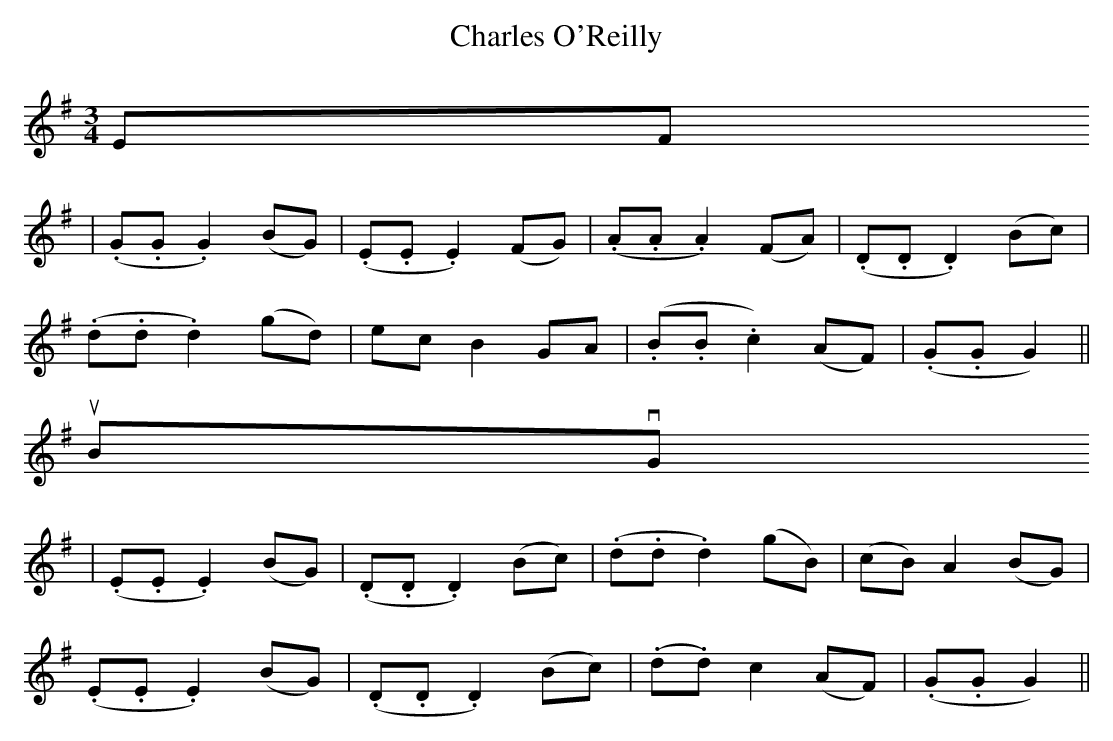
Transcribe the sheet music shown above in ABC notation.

X:1
T: Charles O'Reilly
M: 3/4
L: 1/8
K: G
EF
 | (.G.G .G2) (BG) | (.E.E .E2) (FG) | (.A.A .A2) (FA) | (.D.D .D2) (Bc) |
(.d.d .d2) (gd) | ec B2 GA | (.B.B .c2) (AF) | (.G.G G2) ||
uBvG
| (.E.E .E2) (BG) | (.D.D .D2) (Bc) | (.d.d .d2) (gB) | (cB) A2  (BG) |
(.E.E .E2) (BG) | (.D.D .D2) (Bc) | (  .d.d) c2 (AF) | (.G.G G2) ||
